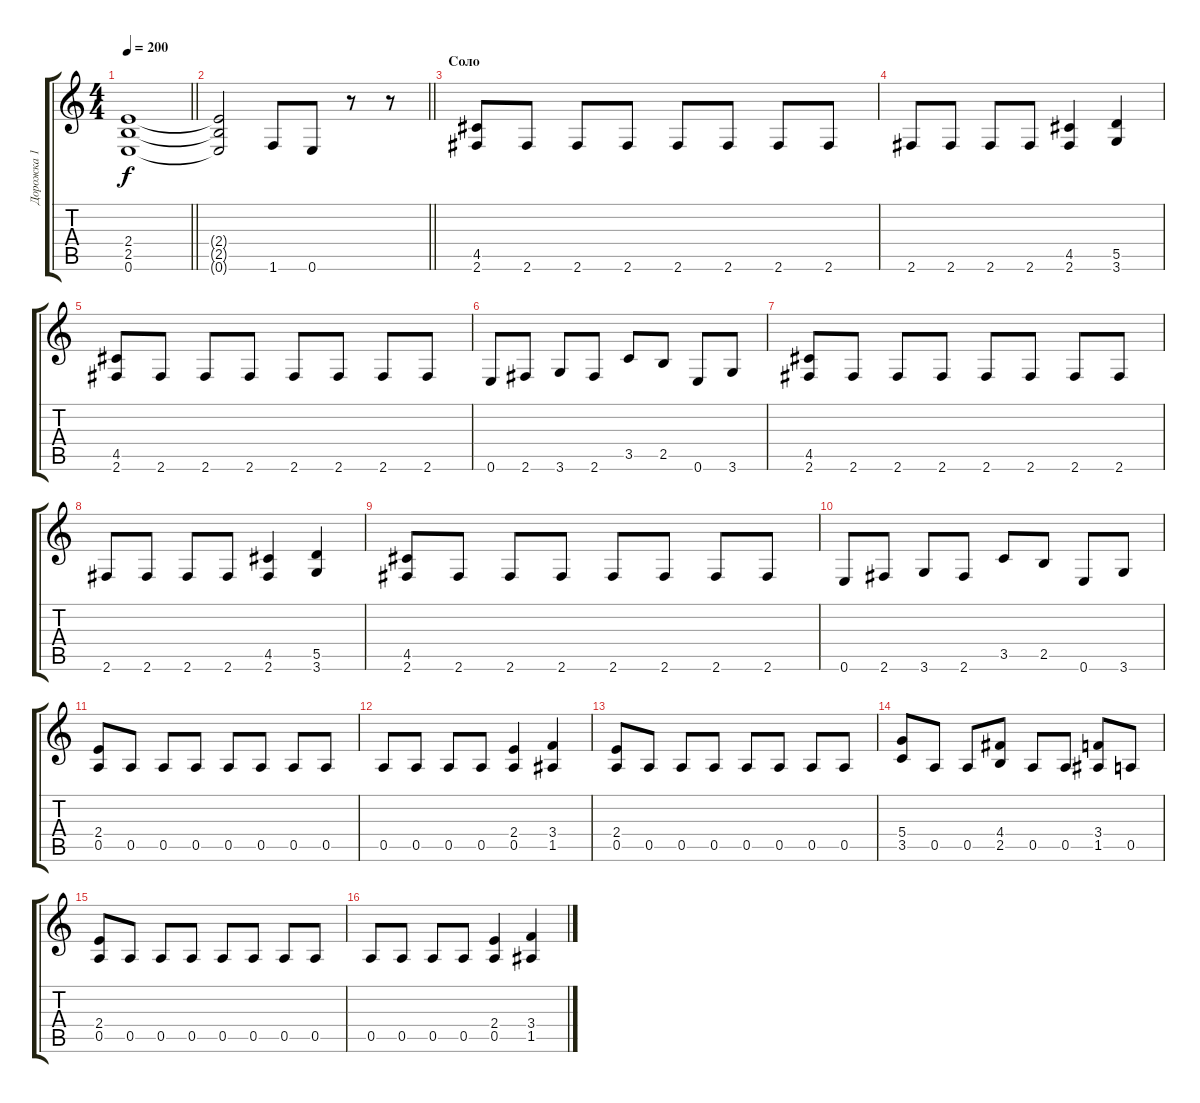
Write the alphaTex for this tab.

\track ("Дорожка 1" "Дорожка 1") {instrument distortionguitar}
\staff {score tabs}
\tuning (E4 B3 G3 D3 A2 E2) {hide}
\ts (4 4)
\tempo 200
\clef g2
\barLineRight lightlight
\ks c
(2.4 2.5 0.6).1{dy f} |
\section ("" "")
\barLineRight lightlight
(2.4{t} 2.5{t} 0.6{t}).2 1.6.8 0.6.8 r.8 r.8 |
\section ("" "Соло")
(4.5 2.6).8 2.6.8 2.6.8 2.6.8 2.6.8 2.6.8 2.6.8 2.6.8 |
2.6.8 2.6.8 2.6.8 2.6.8 (4.5 2.6).4 (5.5 3.6).4 |
(4.5 2.6).8 2.6.8 2.6.8 2.6.8 2.6.8 2.6.8 2.6.8 2.6.8 |
0.6.8 2.6.8 3.6.8 2.6.8 3.5.8 2.5.8 0.6.8 3.6.8 |
(4.5 2.6).8 2.6.8 2.6.8 2.6.8 2.6.8 2.6.8 2.6.8 2.6.8 |
2.6.8 2.6.8 2.6.8 2.6.8 (4.5 2.6).4 (5.5 3.6).4 |
(4.5 2.6).8 2.6.8 2.6.8 2.6.8 2.6.8 2.6.8 2.6.8 2.6.8 |
0.6.8 2.6.8 3.6.8 2.6.8 3.5.8 2.5.8 0.6.8 3.6.8 |
(2.4 0.5).8 0.5.8 0.5.8 0.5.8 0.5.8 0.5.8 0.5.8 0.5.8 |
0.5.8 0.5.8 0.5.8 0.5.8 (2.4 0.5).4 (3.4 1.5).4 |
(2.4 0.5).8 0.5.8 0.5.8 0.5.8 0.5.8 0.5.8 0.5.8 0.5.8 |
(5.4 3.5).8 0.5.8 0.5.8 (4.4 2.5).8 0.5.8 0.5.8 (3.4 1.5).8 0.5.8 |
(2.4 0.5).8 0.5.8 0.5.8 0.5.8 0.5.8 0.5.8 0.5.8 0.5.8 |
0.5.8 0.5.8 0.5.8 0.5.8 (2.4 0.5).4 (3.4 1.5).4
